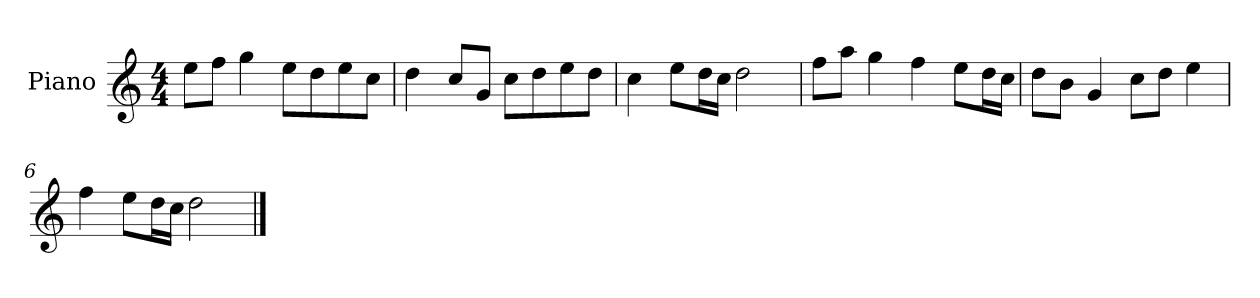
**kern
*part1
*staff1
*I"Piano
*I'P-no
*clefG2
*k[]
*M4/4
*MM90
=1
8ee\L
8ff\J
4gg\
8ee\L
8dd\
8ee\
8cc\J
=2
4dd\
8cc/L
8g/J
8cc\L
8dd\
8ee\
8dd\J
=3
4cc\
8ee\L
16dd\L
16cc\JJ
2dd\
=4
8ff\L
8aa\J
4gg\
4ff\
8ee\L
16dd\L
16cc\JJ
=5
8dd\L
8b\J
4g/
8cc\L
8dd\J
4ee\
=6
4ff\
8ee\L
16dd\L
16cc\JJ
2dd\
==
*-
